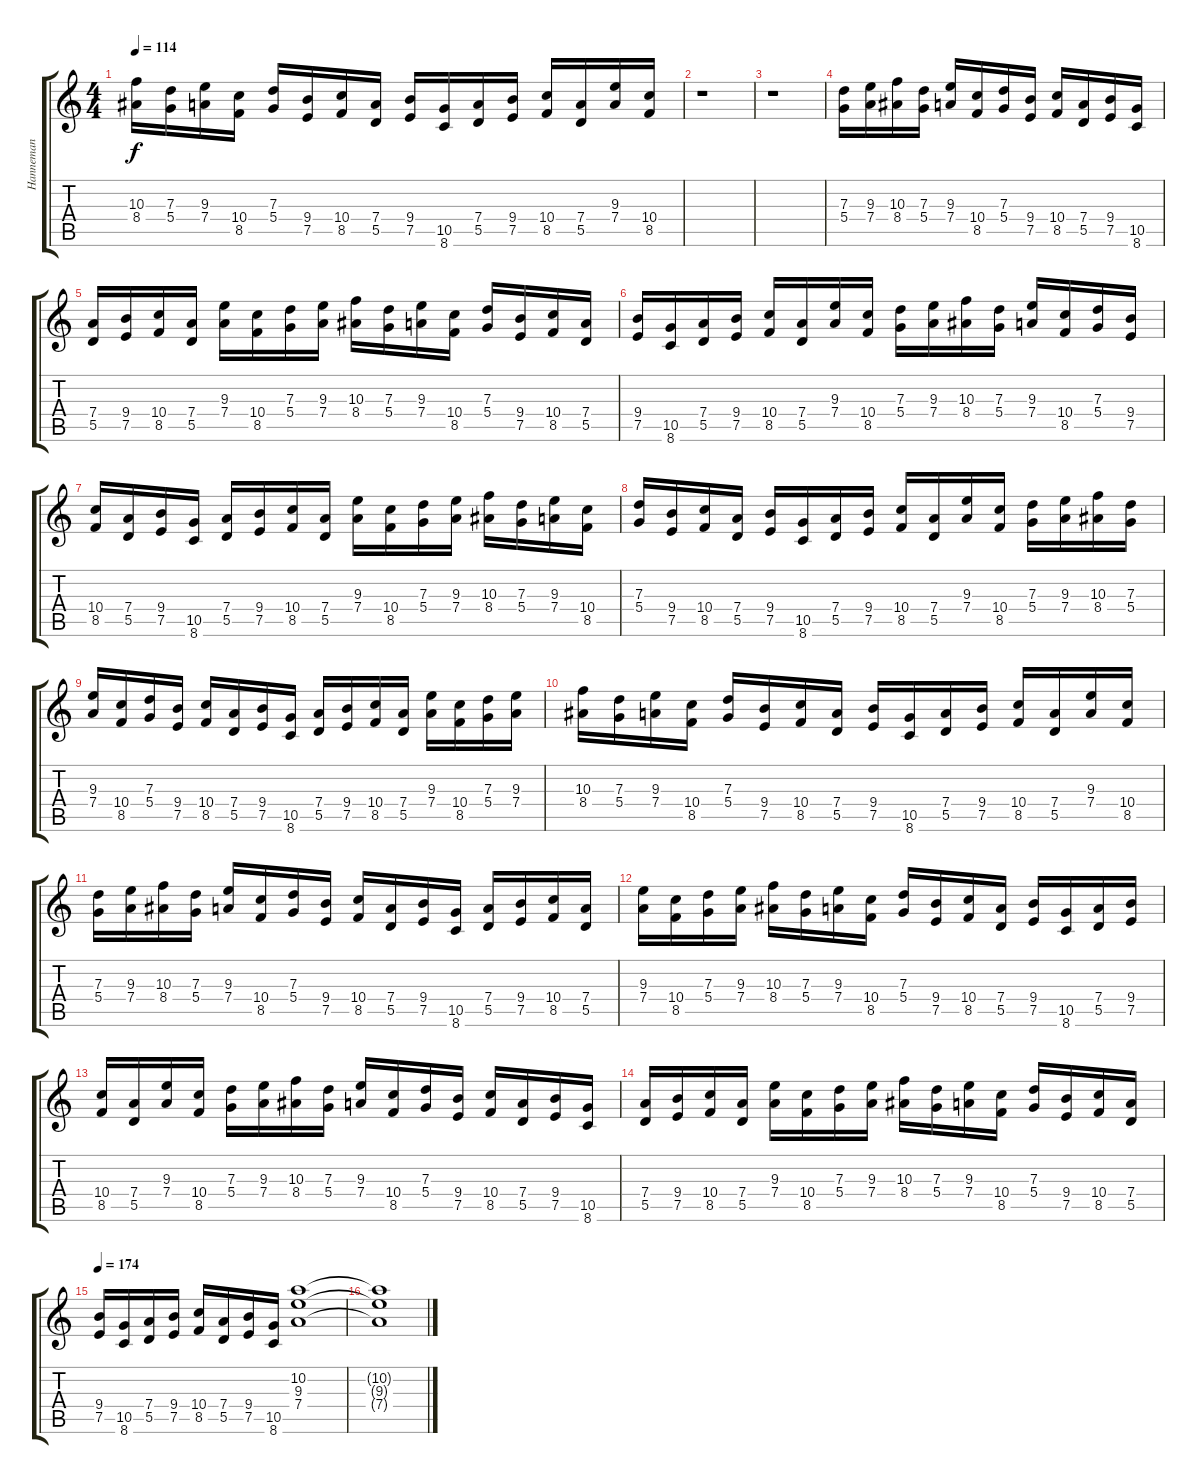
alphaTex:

\track ("Hanneman" "Hanneman") {instrument distortionguitar}
\staff {score tabs}
\tuning (E4 B3 G3 D3 A2 E2) {hide}
\ts (4 4)
\tempo 114
\clef g2
\ks c
(10.3 8.4).16{dy f} (7.3 5.4).16 (9.3 7.4).16 (10.4 8.5).16 (7.3 5.4).16 (9.4 7.5).16 (10.4 8.5).16 (7.4 5.5).16 (9.4 7.5).16 (10.5 8.6).16 (7.4 5.5).16 (9.4 7.5).16 (10.4 8.5).16 (7.4 5.5).16 (9.3 7.4).16 (10.4 8.5).16 |
r.1 |
r.1 |
(7.3 5.4).16 (9.3 7.4).16 (10.3 8.4).16 (7.3 5.4).16 (9.3 7.4).16 (10.4 8.5).16 (7.3 5.4).16 (9.4 7.5).16 (10.4 8.5).16 (7.4 5.5).16 (9.4 7.5).16 (10.5 8.6).16 |
(7.4 5.5).16 (9.4 7.5).16 (10.4 8.5).16 (7.4 5.5).16 (9.3 7.4).16 (10.4 8.5).16 (7.3 5.4).16 (9.3 7.4).16 (10.3 8.4).16 (7.3 5.4).16 (9.3 7.4).16 (10.4 8.5).16 (7.3 5.4).16 (9.4 7.5).16 (10.4 8.5).16 (7.4 5.5).16 |
(9.4 7.5).16 (10.5 8.6).16 (7.4 5.5).16 (9.4 7.5).16 (10.4 8.5).16 (7.4 5.5).16 (9.3 7.4).16 (10.4 8.5).16 (7.3 5.4).16 (9.3 7.4).16 (10.3 8.4).16 (7.3 5.4).16 (9.3 7.4).16 (10.4 8.5).16 (7.3 5.4).16 (9.4 7.5).16 |
(10.4 8.5).16 (7.4 5.5).16 (9.4 7.5).16 (10.5 8.6).16 (7.4 5.5).16 (9.4 7.5).16 (10.4 8.5).16 (7.4 5.5).16 (9.3 7.4).16 (10.4 8.5).16 (7.3 5.4).16 (9.3 7.4).16 (10.3 8.4).16 (7.3 5.4).16 (9.3 7.4).16 (10.4 8.5).16 |
(7.3 5.4).16 (9.4 7.5).16 (10.4 8.5).16 (7.4 5.5).16 (9.4 7.5).16 (10.5 8.6).16 (7.4 5.5).16 (9.4 7.5).16 (10.4 8.5).16 (7.4 5.5).16 (9.3 7.4).16 (10.4 8.5).16 (7.3 5.4).16 (9.3 7.4).16 (10.3 8.4).16 (7.3 5.4).16 |
(9.3 7.4).16 (10.4 8.5).16 (7.3 5.4).16 (9.4 7.5).16 (10.4 8.5).16 (7.4 5.5).16 (9.4 7.5).16 (10.5 8.6).16 (7.4 5.5).16 (9.4 7.5).16 (10.4 8.5).16 (7.4 5.5).16 (9.3 7.4).16 (10.4 8.5).16 (7.3 5.4).16 (9.3 7.4).16 |
(10.3 8.4).16 (7.3 5.4).16 (9.3 7.4).16 (10.4 8.5).16 (7.3 5.4).16 (9.4 7.5).16 (10.4 8.5).16 (7.4 5.5).16 (9.4 7.5).16 (10.5 8.6).16 (7.4 5.5).16 (9.4 7.5).16 (10.4 8.5).16 (7.4 5.5).16 (9.3 7.4).16 (10.4 8.5).16 |
(7.3 5.4).16 (9.3 7.4).16 (10.3 8.4).16 (7.3 5.4).16 (9.3 7.4).16 (10.4 8.5).16 (7.3 5.4).16 (9.4 7.5).16 (10.4 8.5).16 (7.4 5.5).16 (9.4 7.5).16 (10.5 8.6).16 (7.4 5.5).16 (9.4 7.5).16 (10.4 8.5).16 (7.4 5.5).16 |
(9.3 7.4).16 (10.4 8.5).16 (7.3 5.4).16 (9.3 7.4).16 (10.3 8.4).16 (7.3 5.4).16 (9.3 7.4).16 (10.4 8.5).16 (7.3 5.4).16 (9.4 7.5).16 (10.4 8.5).16 (7.4 5.5).16 (9.4 7.5).16 (10.5 8.6).16 (7.4 5.5).16 (9.4 7.5).16 |
(10.4 8.5).16 (7.4 5.5).16 (9.3 7.4).16 (10.4 8.5).16 (7.3 5.4).16 (9.3 7.4).16 (10.3 8.4).16 (7.3 5.4).16 (9.3 7.4).16 (10.4 8.5).16 (7.3 5.4).16 (9.4 7.5).16 (10.4 8.5).16 (7.4 5.5).16 (9.4 7.5).16 (10.5 8.6).16 |
(7.4 5.5).16 (9.4 7.5).16 (10.4 8.5).16 (7.4 5.5).16 (9.3 7.4).16 (10.4 8.5).16 (7.3 5.4).16 (9.3 7.4).16 (10.3 8.4).16 (7.3 5.4).16 (9.3 7.4).16 (10.4 8.5).16 (7.3 5.4).16 (9.4 7.5).16 (10.4 8.5).16 (7.4 5.5).16 |
\tempo 174
(9.4 7.5).16 (10.5 8.6).16 (7.4 5.5).16 (9.4 7.5).16 (10.4 8.5).16 (7.4 5.5).16 (9.4 7.5).16 (10.5 8.6).16 (10.2 9.3 7.4).1 |
(10.2{t} 9.3{t} 7.4{t}).1
